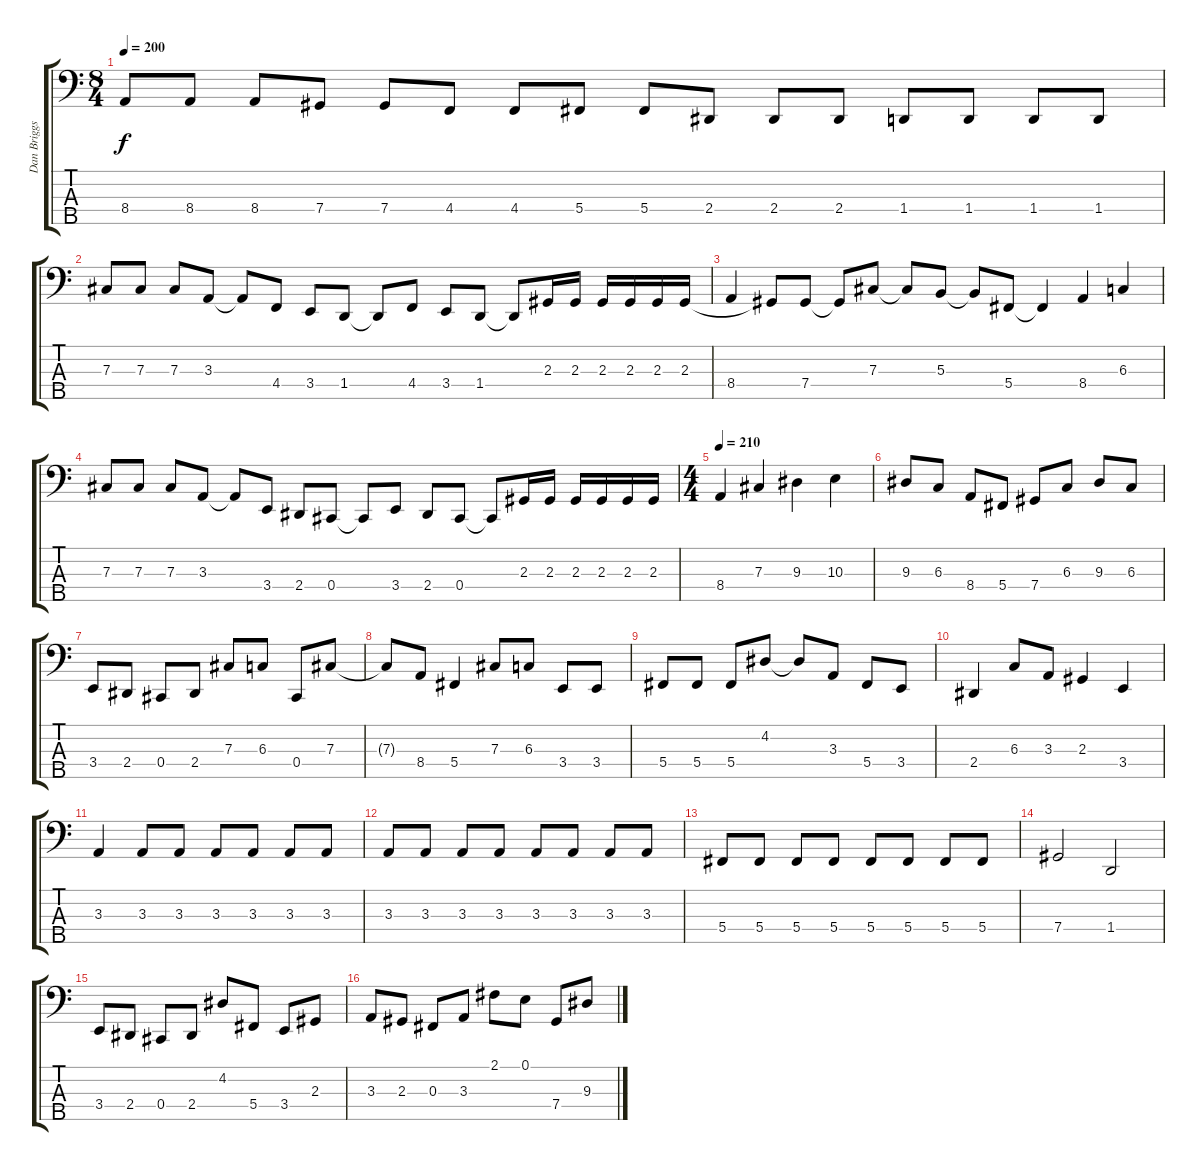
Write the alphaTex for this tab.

\track ("Dan Briggs" "Dan Briggs") {instrument electricbassfinger}
\staff {score tabs}
\tuning (E2 B1 Gb1 Db1 Ab0) {hide}
\ts (8 4)
\tempo 200
\clef f4
\ks c
8.4.8{dy f} 8.4.8 8.4.8 7.4.8 7.4.8 4.4.8 4.4.8 5.4.8 5.4.8 2.4.8 2.4.8 2.4.8 1.4.8 1.4.8 1.4.8 1.4.8 |
7.3.8 7.3.8 7.3.8 3.3.8 3.3{t}.8 4.4.8 3.4.8 1.4.8 1.4{t}.8 4.4.8 3.4.8 1.4.8 1.4{t}.8 2.3.16 2.3.16 2.3.16 2.3.16 2.3.16 2.3.16 |
8.4.4 2.3{t}.8 7.4.8 7.4{t}.8 7.3.8{beam split} 7.3{t}.8{beam merge} 5.3.8 5.3{t}.8 5.4.8 5.4{t}.4 8.4.4 6.3.4 |
7.3.8 7.3.8 7.3.8 3.3.8 3.3{t}.8 3.4.8 2.4.8 0.4.8 0.4{t}.8 3.4.8 2.4.8 0.4.8 0.4{t}.8 2.3.16 2.3.16 2.3.16 2.3.16 2.3.16 2.3.16 |
\ts (4 4)
\tempo 210
8.4.4 7.3.4 9.3.4 10.3.4 |
9.3.8 6.3.8 8.4.8 5.4.8 7.4.8 6.3.8 9.3.8 6.3.8 |
3.4.8 2.4.8 0.4.8 2.4.8 7.3.8 6.3.8 0.4.8 7.3.8 |
7.3{t}.8 8.4.8 5.4.4 7.3.8 6.3.8 3.4.8 3.4.8 |
5.4.8 5.4.8 5.4.8 4.2.8 4.2{t}.8 3.3.8 5.4.8 3.4.8 |
2.4.4 6.3.8 3.3.8 2.3.4 3.4.4 |
3.3.4 3.3.8 3.3.8 3.3.8 3.3.8 3.3.8 3.3.8 |
3.3.8 3.3.8 3.3.8 3.3.8 3.3.8 3.3.8 3.3.8 3.3.8 |
5.4.8 5.4.8 5.4.8 5.4.8 5.4.8 5.4.8 5.4.8 5.4.8 |
7.4.2 1.4.2 |
3.4.8 2.4.8 0.4.8 2.4.8 4.2.8 5.4.8 3.4.8 2.3.8 |
3.3.8 2.3.8 0.3.8 3.3.8 2.1.8 0.1.8 7.4.8 9.3.8
